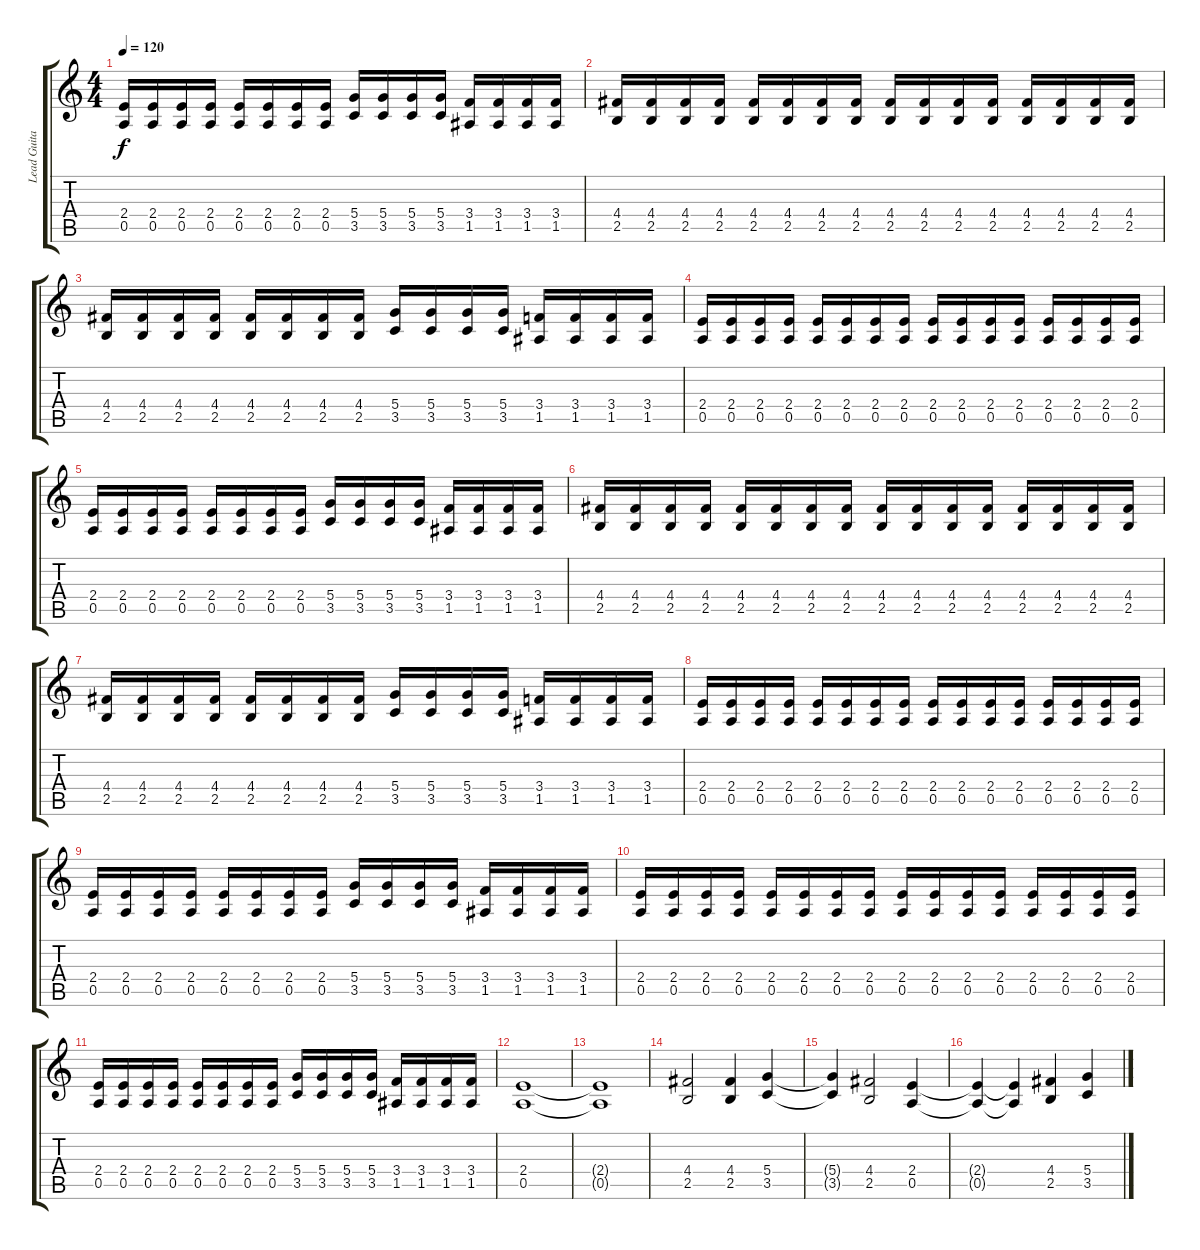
\track ("Lead Guitar" "Lead Guita") {instrument distortionguitar}
\staff {score tabs}
\tuning (E4 B3 G3 D3 A2 E2) {hide}
\ts (4 4)
\tempo 120
\clef g2
\ks c
(2.4 0.5).16{dy f} (2.4 0.5).16 (2.4 0.5).16 (2.4 0.5).16 (2.4 0.5).16 (2.4 0.5).16 (2.4 0.5).16 (2.4 0.5).16 (5.4 3.5).16 (5.4 3.5).16 (5.4 3.5).16 (5.4 3.5).16 (3.4 1.5).16 (3.4 1.5).16 (3.4 1.5).16 (3.4 1.5).16 |
(4.4 2.5).16 (4.4 2.5).16 (4.4 2.5).16 (4.4 2.5).16 (4.4 2.5).16 (4.4 2.5).16 (4.4 2.5).16 (4.4 2.5).16 (4.4 2.5).16 (4.4 2.5).16 (4.4 2.5).16 (4.4 2.5).16 (4.4 2.5).16 (4.4 2.5).16 (4.4 2.5).16 (4.4 2.5).16 |
(4.4 2.5).16 (4.4 2.5).16 (4.4 2.5).16 (4.4 2.5).16 (4.4 2.5).16 (4.4 2.5).16 (4.4 2.5).16 (4.4 2.5).16 (5.4 3.5).16 (5.4 3.5).16 (5.4 3.5).16 (5.4 3.5).16 (3.4 1.5).16 (3.4 1.5).16 (3.4 1.5).16 (3.4 1.5).16 |
(2.4 0.5).16 (2.4 0.5).16 (2.4 0.5).16 (2.4 0.5).16 (2.4 0.5).16 (2.4 0.5).16 (2.4 0.5).16 (2.4 0.5).16 (2.4 0.5).16 (2.4 0.5).16 (2.4 0.5).16 (2.4 0.5).16 (2.4 0.5).16 (2.4 0.5).16 (2.4 0.5).16 (2.4 0.5).16 |
(2.4 0.5).16 (2.4 0.5).16 (2.4 0.5).16 (2.4 0.5).16 (2.4 0.5).16 (2.4 0.5).16 (2.4 0.5).16 (2.4 0.5).16 (5.4 3.5).16 (5.4 3.5).16 (5.4 3.5).16 (5.4 3.5).16 (3.4 1.5).16 (3.4 1.5).16 (3.4 1.5).16 (3.4 1.5).16 |
(4.4 2.5).16 (4.4 2.5).16 (4.4 2.5).16 (4.4 2.5).16 (4.4 2.5).16 (4.4 2.5).16 (4.4 2.5).16 (4.4 2.5).16 (4.4 2.5).16 (4.4 2.5).16 (4.4 2.5).16 (4.4 2.5).16 (4.4 2.5).16 (4.4 2.5).16 (4.4 2.5).16 (4.4 2.5).16 |
(4.4 2.5).16 (4.4 2.5).16 (4.4 2.5).16 (4.4 2.5).16 (4.4 2.5).16 (4.4 2.5).16 (4.4 2.5).16 (4.4 2.5).16 (5.4 3.5).16 (5.4 3.5).16 (5.4 3.5).16 (5.4 3.5).16 (3.4 1.5).16 (3.4 1.5).16 (3.4 1.5).16 (3.4 1.5).16 |
(2.4 0.5).16 (2.4 0.5).16 (2.4 0.5).16 (2.4 0.5).16 (2.4 0.5).16 (2.4 0.5).16 (2.4 0.5).16 (2.4 0.5).16 (2.4 0.5).16 (2.4 0.5).16 (2.4 0.5).16 (2.4 0.5).16 (2.4 0.5).16 (2.4 0.5).16 (2.4 0.5).16 (2.4 0.5).16 |
(2.4 0.5).16 (2.4 0.5).16 (2.4 0.5).16 (2.4 0.5).16 (2.4 0.5).16 (2.4 0.5).16 (2.4 0.5).16 (2.4 0.5).16 (5.4 3.5).16 (5.4 3.5).16 (5.4 3.5).16 (5.4 3.5).16 (3.4 1.5).16 (3.4 1.5).16 (3.4 1.5).16 (3.4 1.5).16 |
(2.4 0.5).16 (2.4 0.5).16 (2.4 0.5).16 (2.4 0.5).16 (2.4 0.5).16 (2.4 0.5).16 (2.4 0.5).16 (2.4 0.5).16 (2.4 0.5).16 (2.4 0.5).16 (2.4 0.5).16 (2.4 0.5).16 (2.4 0.5).16 (2.4 0.5).16 (2.4 0.5).16 (2.4 0.5).16 |
(2.4 0.5).16 (2.4 0.5).16 (2.4 0.5).16 (2.4 0.5).16 (2.4 0.5).16 (2.4 0.5).16 (2.4 0.5).16 (2.4 0.5).16 (5.4 3.5).16 (5.4 3.5).16 (5.4 3.5).16 (5.4 3.5).16 (3.4 1.5).16 (3.4 1.5).16 (3.4 1.5).16 (3.4 1.5).16 |
(2.4 0.5).1 |
(2.4{t} 0.5{t}).1 |
(4.4 2.5).2 (4.4 2.5).4 (5.4 3.5).4 |
(5.4{t} 3.5{t}).4 (4.4 2.5).2 (2.4 0.5).4 |
(2.4{t} 0.5{t}).4 (2.4{t} 0.5{t}).4 (4.4 2.5).4 (5.4 3.5).4
